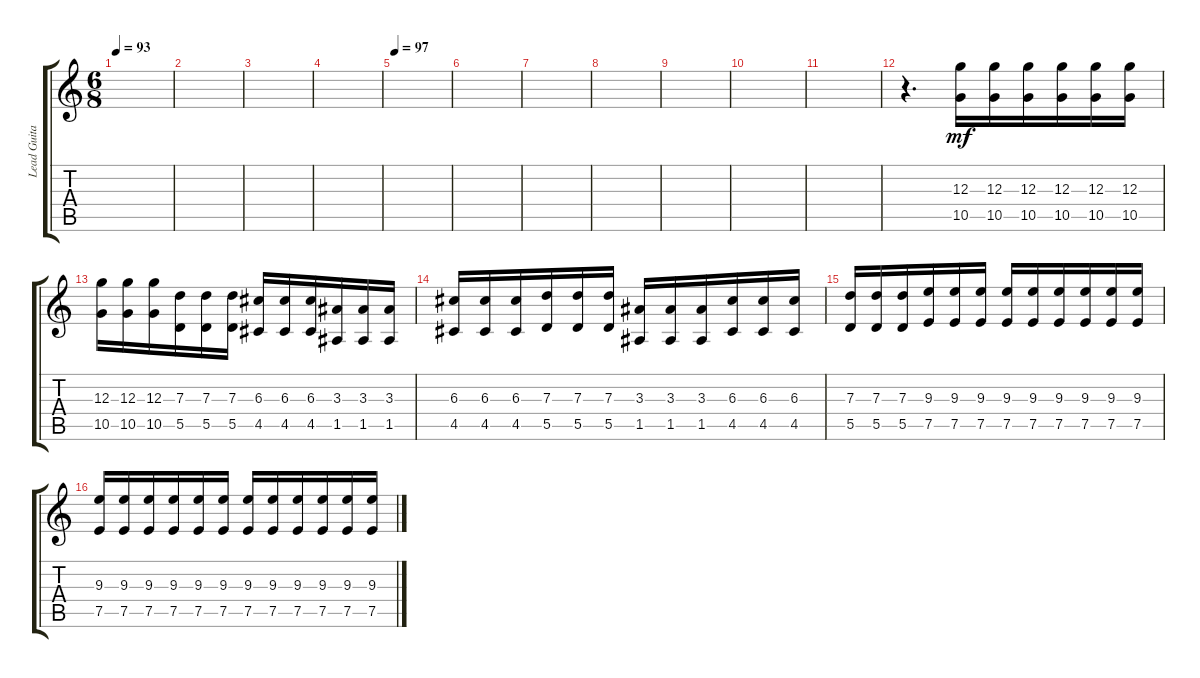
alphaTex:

\track ("Lead Guitar 1 [Peter Lindgrent]" "Lead Guita") {instrument distortionguitar}
\staff {score tabs}
\tuning (E4 B3 G3 D3 A2 E2) {hide}
\ts (6 8)
\tempo 93
\clef g2
\ks c
|
|
|
|
\tempo 97
|
|
|
|
|
|
|
r.4{d} (12.3 10.5).16{dy mf} (12.3 10.5).16 (12.3 10.5).16 (12.3 10.5).16 (12.3 10.5).16 (12.3 10.5).16 |
(12.3 10.5).16 (12.3 10.5).16 (12.3 10.5).16 (7.3 5.5).16 (7.3 5.5).16 (7.3 5.5).16 (6.3 4.5).16 (6.3 4.5).16 (6.3 4.5).16 (3.3 1.5).16 (3.3 1.5).16 (3.3 1.5).16 |
(6.3 4.5).16 (6.3 4.5).16 (6.3 4.5).16 (7.3 5.5).16 (7.3 5.5).16 (7.3 5.5).16 (3.3 1.5).16 (3.3 1.5).16 (3.3 1.5).16 (6.3 4.5).16 (6.3 4.5).16 (6.3 4.5).16 |
(7.3 5.5).16 (7.3 5.5).16 (7.3 5.5).16 (9.3 7.5).16 (9.3 7.5).16 (9.3 7.5).16 (9.3 7.5).16 (9.3 7.5).16 (9.3 7.5).16 (9.3 7.5).16 (9.3 7.5).16 (9.3 7.5).16 |
(9.3 7.5).16 (9.3 7.5).16 (9.3 7.5).16 (9.3 7.5).16 (9.3 7.5).16 (9.3 7.5).16 (9.3 7.5).16 (9.3 7.5).16 (9.3 7.5).16 (9.3 7.5).16 (9.3 7.5).16 (9.3 7.5).16
